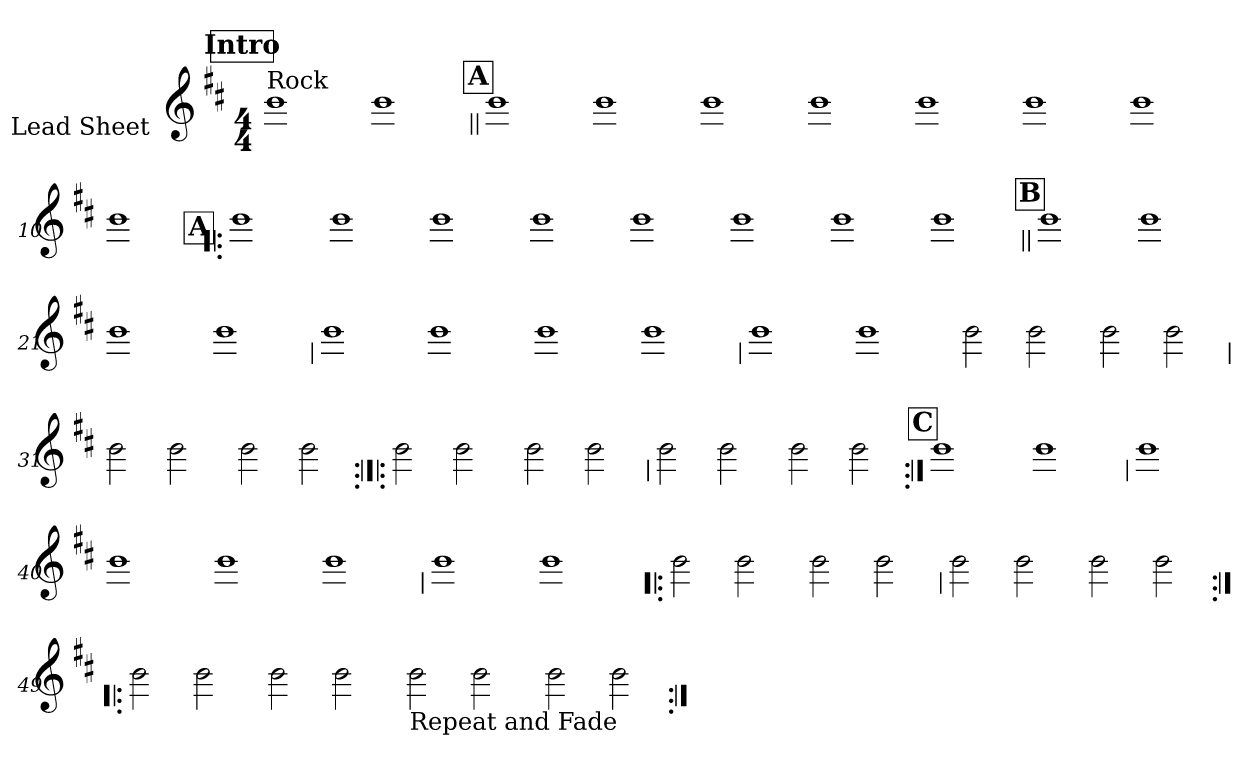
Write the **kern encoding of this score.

**kern
*part1
*staff1
*I"Lead Sheet
*stria0
*clefG2
*k[f#c#]
*D:
*M4/4
*MM135
!!LO:REH:place=s1:a:t=Intro
=1||
!LO:TX:a:t=Rock
1b
=2-
1b
!!LO:LB:g=z
!!LO:REH:place=s1:a:t=A
=3||
1b
=4-
1b
=5-
1b
=6-
1b
=7-
1b
=8-
1b
=9-
1b
=10-
1b
!!LO:LB:g=z
!!LO:REH:place=s1:a:t=A
=11!|:
1b
=12-
1b
=13-
1b
=14-
1b
=15-
1b
=16-
1b
=17-
1b
=18-
1b
!!LO:LB:g=z
!!LO:REH:place=s1:a:t=B
=19||
1b
=20-
1b
=21-
1b
=22-
1b
!!LO:LB:g=z
=23
1b
=24-
1b
=25-
1b
=26-
1b
!!LO:LB:g=z
=27
1b
=28-
1b
=29-
2b
2b
=30-
2b
2b
!!LO:LB:g=z
=31
2b
2b
=32-
2b
2b
=33:|!|:
2b
2b
=34-
2b
2b
!!LO:LB:g=z
=35
2b
2b
=36-
2b
2b
!!LO:REH:place=s1:a:t=C
=37:|!
1b
=38-
1b
!!LO:LB:g=z
=39
1b
=40-
1b
=41-
1b
=42-
1b
!!LO:LB:g=z
=43
1b
=44-
1b
=45!|:
2b
2b
=46-
2b
2b
!!LO:LB:g=z
=47
2b
2b
=48-
2b
2b
!!LO:LB:g=z
=49:|!|:
2b
2b
=50-
2b
2b
=51-
!LO:TX:b:t=Repeat and Fade
2b
2b
=52-
2b
2b
=:|!
*-
